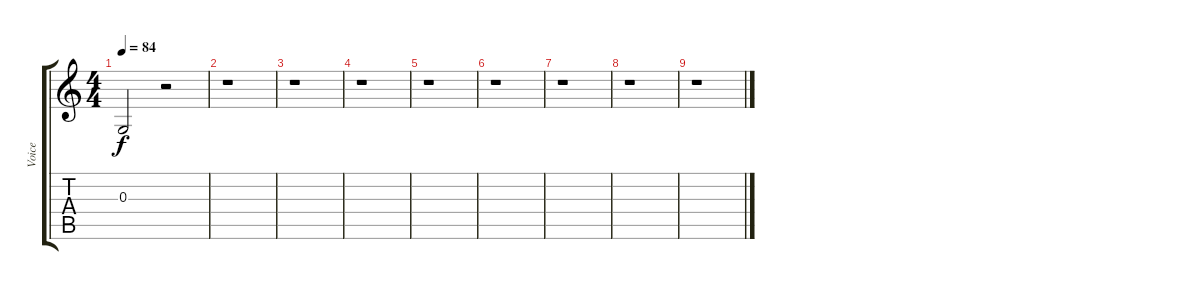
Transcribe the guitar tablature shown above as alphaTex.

\track ("Voice" "Voice") {instrument acousticgrandpiano}
\staff {score tabs}
\tuning (E4 B3 G3 D3 A2 E2) {hide}
\ts (4 4)
\tempo 84
\clef g2
\ks c
0.3{t}.2{dy f} r.2 |
r.1 |
r.1 |
r.1 |
r.1 |
r.1 |
r.1 |
r.1 |
r.1
